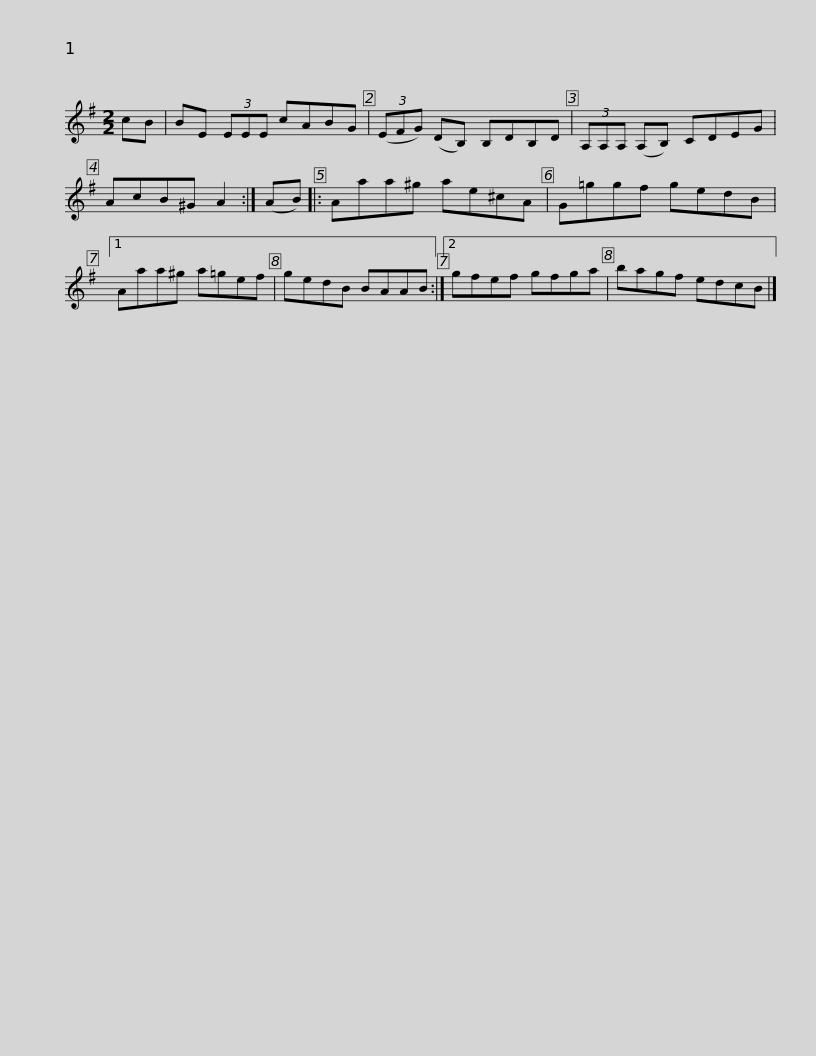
X:1
L:1/8
M:2/2
I:linebreak $
K:Emin
V:1 treble
V:1
 cB | BE (3EEE cABG | (3(EFG) (DB,) B,DB,D | (3A,A,A, (A,B,) CDEG | AcB^G A2 :| %5
 (AB) |:$ Aaa^g ae^cA | G=ggf gedB |1 Aaa^g a=gef | gedB BAAB :|2$ %10
 gfef gfga | bagf edcB |] %12
